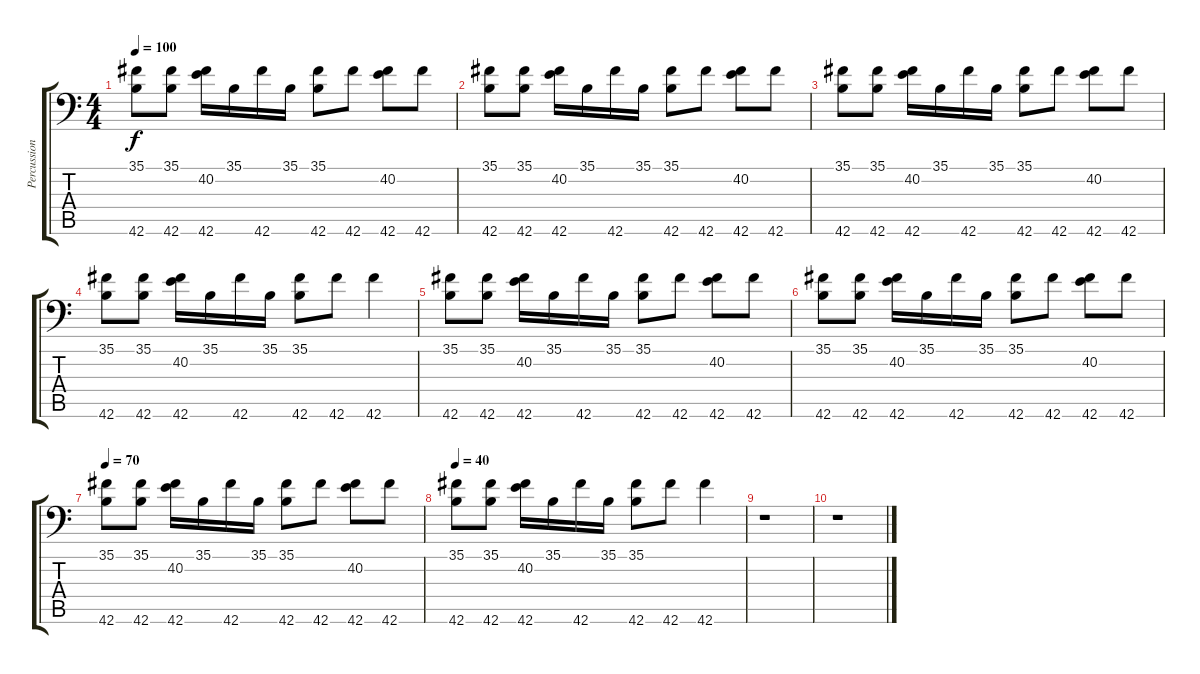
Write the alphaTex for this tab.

\track ("Percussion" "Percussion") {instrument acousticgrandpiano}
\staff {score tabs}
\tuning (C-1 C-1 C-1 C-1 C-1 C-1) {hide}
\ts (4 4)
\tempo 100
\clef f4
\ks c
(35.1 42.6).8{dy f} (35.1 42.6).8 (40.2 42.6).16 35.1.16 42.6.16 35.1.16 (35.1 42.6).8 42.6.8 (40.2 42.6).8 42.6.8 |
(35.1 42.6).8 (35.1 42.6).8 (40.2 42.6).16 35.1.16 42.6.16 35.1.16 (35.1 42.6).8 42.6.8 (40.2 42.6).8 42.6.8 |
(35.1 42.6).8 (35.1 42.6).8 (40.2 42.6).16 35.1.16 42.6.16 35.1.16 (35.1 42.6).8 42.6.8 (40.2 42.6).8 42.6.8 |
(35.1 42.6).8 (35.1 42.6).8 (40.2 42.6).16 35.1.16 42.6.16 35.1.16 (35.1 42.6).8 42.6.8 42.6.4 |
(35.1 42.6).8 (35.1 42.6).8 (40.2 42.6).16 35.1.16 42.6.16 35.1.16 (35.1 42.6).8 42.6.8 (40.2 42.6).8 42.6.8 |
(35.1 42.6).8 (35.1 42.6).8 (40.2 42.6).16 35.1.16 42.6.16 35.1.16 (35.1 42.6).8 42.6.8 (40.2 42.6).8 42.6.8 |
\tempo 70
(35.1 42.6).8 (35.1 42.6).8 (40.2 42.6).16 35.1.16 42.6.16 35.1.16 (35.1 42.6).8 42.6.8 (40.2 42.6).8 42.6.8 |
\tempo 40
(35.1 42.6).8 (35.1 42.6).8 (40.2 42.6).16 35.1.16 42.6.16 35.1.16 (35.1 42.6).8 42.6.8 42.6.4 |
r.1 |
r.1
